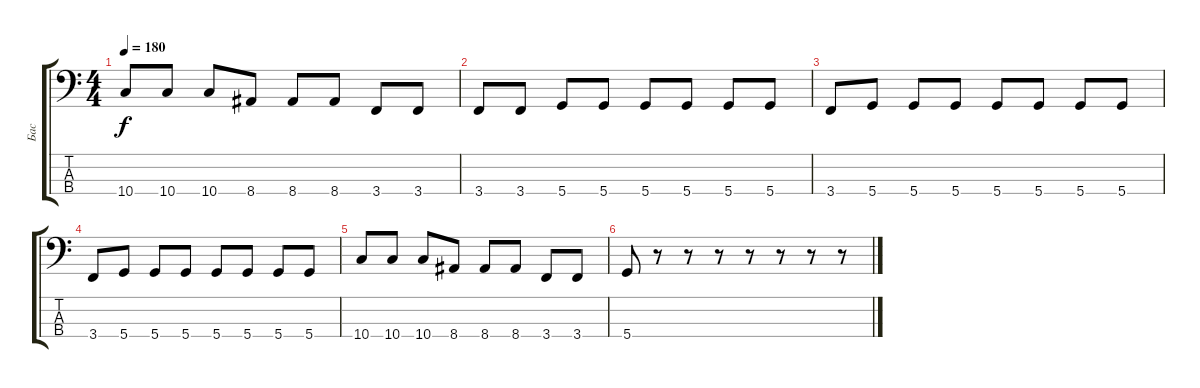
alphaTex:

\track ("Бас" "Бас") {instrument electricbasspick}
\staff {score tabs}
\tuning (G2 D2 A1 D1) {hide}
\ts (4 4)
\tempo 180
\clef f4
\ks c
10.4.8{dy f} 10.4.8 10.4.8 8.4.8 8.4.8 8.4.8 3.4.8 3.4.8 |
3.4.8 3.4.8 5.4.8 5.4.8 5.4.8 5.4.8 5.4.8 5.4.8 |
3.4.8 5.4.8 5.4.8 5.4.8 5.4.8 5.4.8 5.4.8 5.4.8 |
3.4.8 5.4.8 5.4.8 5.4.8 5.4.8 5.4.8 5.4.8 5.4.8 |
10.4.8 10.4.8 10.4.8 8.4.8 8.4.8 8.4.8 3.4.8 3.4.8 |
5.4.8 r.8 r.8 r.8 r.8 r.8 r.8 r.8
